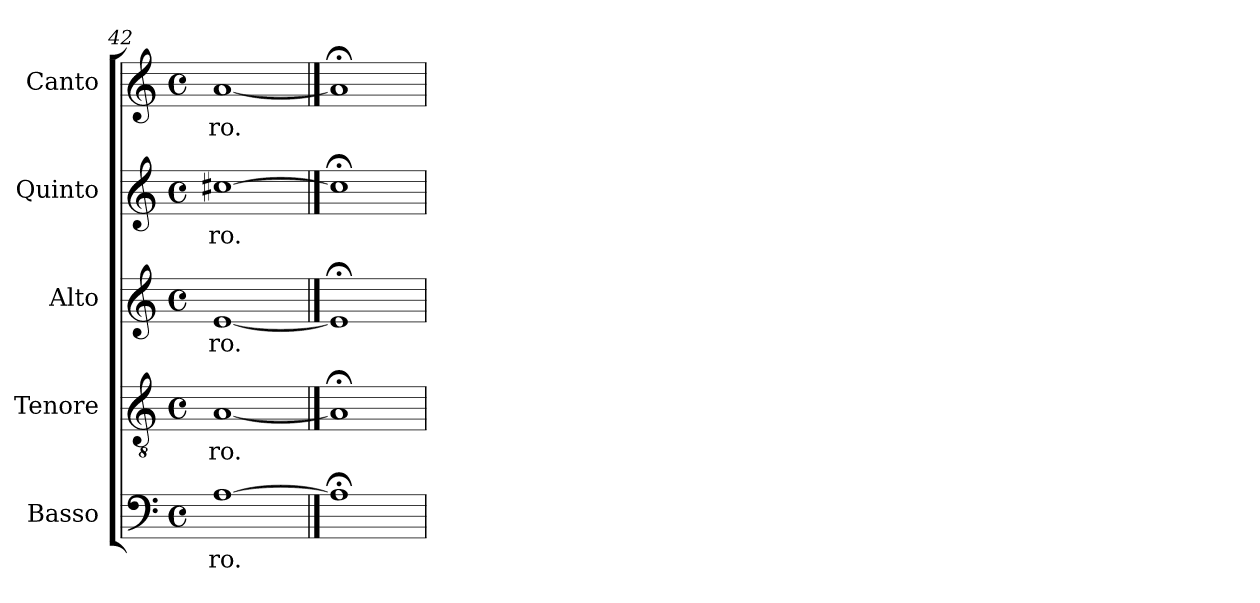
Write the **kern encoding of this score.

**kern	**text	**kern	**text	**kern	**text	**kern	**text	**kern	**text
*part5	*part5	*part4	*part4	*part3	*part3	*part2	*part2	*part1	*part1
*staff5	*staff5	*staff4	*staff4	*staff3	*staff3	*staff2	*staff2	*staff1	*staff1
*I"Basso	*	*I"Tenore	*	*I"Alto	*	*I"Quinto	*	*I"Canto	*
*I'B	*	*I'T	*	*I'A	*	*	*	*I'C	*
*clefF4	*	*clefGv2	*	*clefG2	*	*clefG2	*	*clefG2	*
*k[]	*	*k[]	*	*k[]	*	*k[]	*	*k[]	*
*C:	*	*C:	*	*C:	*	*C:	*	*C:	*
*M4/4	*	*M4/4	*	*M4/4	*	*M4/4	*	*M4/4	*
*met(c)	*	*met(c)	*	*met(c)	*	*met(c)	*	*met(c)	*
=42	=42	=42	=42	=42	=42	=42	=42	=42	=42
[1A	-ro.	[1A	-ro.	[1e	-ro.	[1cc#X	-ro.	[1a	-ro.
==43	==43	==43	==43	==43	==43	==43	==43	==43	==43
1A;<]	.	1A;<]	.	1e;<]	.	1cc#;<]	.	1a;<]	.
=	=	=	=	=	=	=	=	=	=
*-	*-	*-	*-	*-	*-	*-	*-	*-	*-
